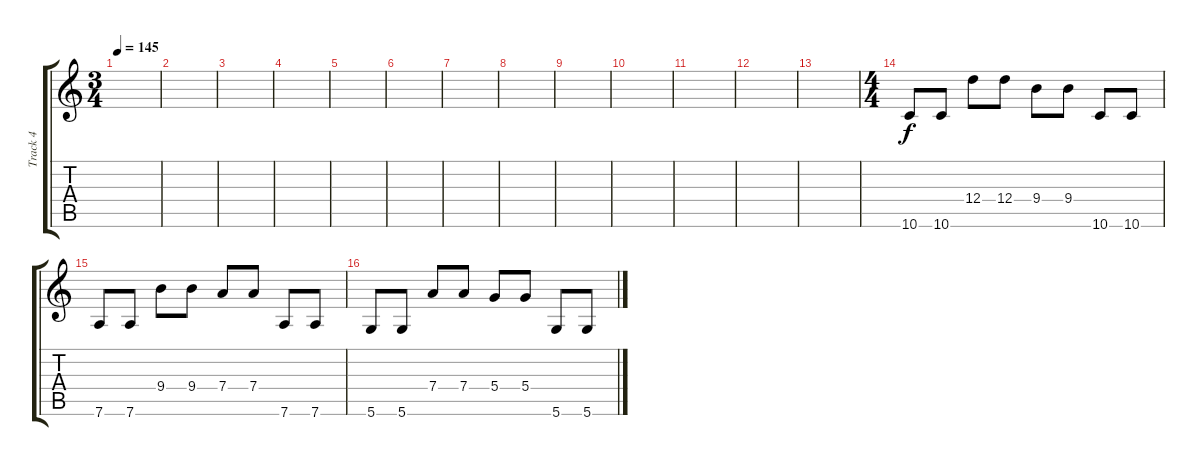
\track ("Track 4" "Track 4") {instrument electricguitarjazz}
\staff {score tabs}
\tuning (E4 B3 G3 D3 A2 D2) {hide}
\ts (3 4)
\tempo 145
\clef g2
\ks c
|
|
|
|
|
|
|
|
|
|
|
|
|
\ts (4 4)
10.6.8 10.6.8 12.4.8 12.4.8 9.4.8 9.4.8 10.6.8 10.6.8 |
7.6.8 7.6.8 9.4.8 9.4.8 7.4.8 7.4.8 7.6.8 7.6.8 |
5.6.8 5.6.8 7.4.8 7.4.8 5.4.8 5.4.8 5.6.8 5.6.8
